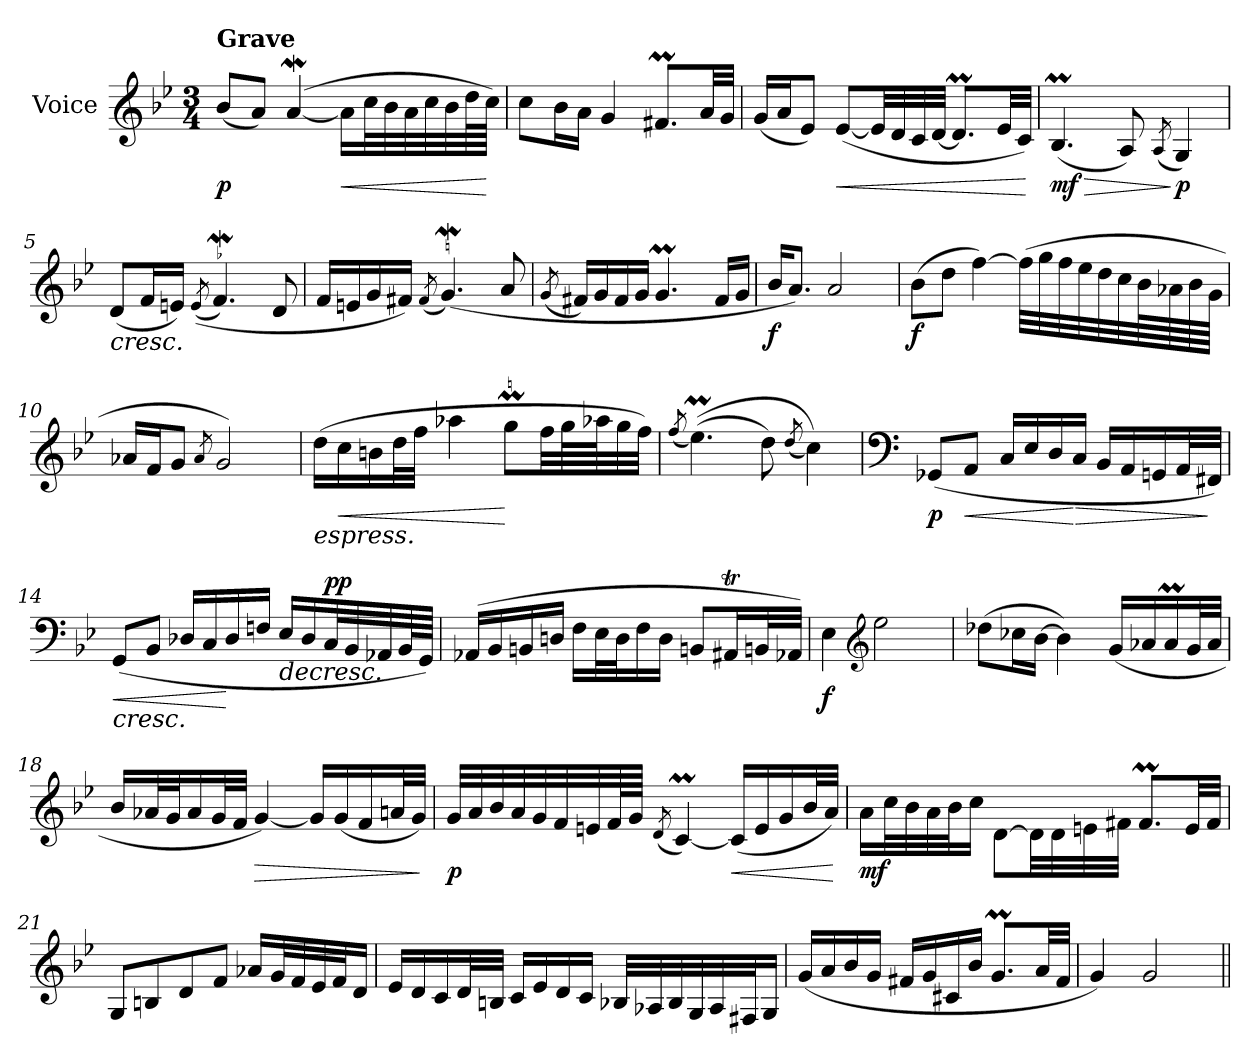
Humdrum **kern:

**kern	**dynam
*part1	*part1
*staff1	*staff1
*I"Voice	*
*I'V	*
*clefG2	*
*k[b-e-]	*
*M3/4	*
=1	=1
!LO:TX:a:B:t=Grave	!
!	!LO:DY:b
(<8b-/L	p
8a/J)	.
(>[4aW/	.
!	!LO:HP:b
16a\LL]	<
32cc\L	.
32b-\	.
32a\	.
32cc\	.
32b-\	.
64dd\L	.
64cc\JJJJ)	[
=2	=2
8cc\L	.
16b-\L	.
16a\JJ	.
4g/	.
8.f#Xm/L	.
32a/LL	.
32g/JJJ	.
=3	=3
(<16g/LL	.
16a/J	.
8e-/J)	.
!	!LO:HP:b
(>[8e-/L	<
32e-/LL]	.
32d/	.
32c/	.
[32d/JJJ	.
8.dm/L]	.
32e-/LL	.
32c/JJJ)	.
.	[
=4	=4
!	!LO:HP:b
!	!LO:DY:n=1:b
(>4.B-M/	> mf
8A/)	.
(<8qA/	.
!	!LO:DY:n=2:b
4G/)	] p
!!LO:LB:g=z
=5	=5
!LO:TX:b:i:t=cresc.	!
(<8d/L	.
16f/L	.
16en/JJ)	.
(<(<8qe/	.
4.fW/)	.
8d/	.
=6	=6
16f/LL	.
16en/	.
16g/	.
16f#X/JJ)	.
(<8qf#/	.
(<4.gW/)	.
8a/	.
=7	=7
(<8qg/	.
16f#X/LL)	.
16g/	.
16f#/	.
16g/JJ	.
4.gM/	.
16f#/LL	.
16g/JJ	.
=8	=8
!	!LO:DY:b
16b-/KL	f
8.a/J)	.
2a/	.
!!LO:LB:g=z
=9	=9
!	!LO:DY:b
(>8b-\L	f
8dd\J	.
[4ff\)	.
(>32ff\LLL]	.
32gg\	.
32ff\	.
32ee-\	.
32dd\	.
32cc\	.
64b-\L	.
64a-X\	.
64b-\	.
64g\JJJJ	.
=10	=10
16a-X/LL	.
16f/J	.
8g/J	.
8qa-/	.
2g/)	.
=11	=11
!LO:TX:b:i:t=espress.	!
(>16dd\LL	.
!	!LO:HP:b
16cc\	<
16bn\	.
32dd\L	.
32ff\JJJ	.
4aa-X\	.
8ggM\L	[
32ff\LL	.
64gg\L	.
64aa-\J	.
32gg\	.
32ff\JJJ)	.
=12	=12
(<8qff/	.
(>(>4.ee-M\)	.
8dd\)	.
(<8qdd/	.
4cc\))	.
!!LO:LB:g=z
=13	=13
*clefF4	*
!	!LO:DY:b
(>8GG-Xi/L	p
!	!LO:HP:b
8AA/J	<
16C/LL	.
16E-/	.
16D/	.
!	!LO:HP:n=1:b
16C/JJ	[ >
16BB-/LL	.
16AA/	.
16GG/	.
32AA/L	.
32FF#/JJJ)	]
=14	=14
!LO:TX:b:i:t=cresc.	!
!	!LO:HP:b
(>8GG/L	<
8BB-/J	.
16D-X/LL	.
16C/	.
16D-/	[
16Fn/JJ	.
!	!LO:HP:b
16E-/LL	>
16D-/	.
!	!LO:DY:a
!	!LO:DY:n=1:a
32C/L	p p
32BB-/	.
32AA-X/	.
64BB-/L	.
64GG/JJJJ)	.
.	]
=15	=15
(>16AA-X/LL	.
16BB-/	.
16BBni/	.
16Dn/JJ	.
16F\LL	.
32E-\L	.
32D\J	.
16F\	.
16D\JJ	.
8BBni/L	.
16AA#Xti/L	.
32BBni/L	.
32AA-/JJJ)	.
!!LO:LB:g=z
=16	=16
!	!LO:DY:b
4E-\	f
*clefG2	*
2ee-\	.
=17	=17
(>8dd-X\L	.
16cc-X\L	.
[16b-\JJ	.
4b-\])	.
(<16g/LL	.
16a-X/	.
16a-M/	.
32g/L	.
32a-/JJJ	.
=18	=18
16b-/LL	.
32a-X/L	.
32g/J	.
16a-/	.
32g/L	.
32f/JJJ	.
!	!LO:HP:b
[4g/)	>
16g/LL]	.
(<16g/	.
16f/	.
32an/L	.
32g/JJJ)	.
.	]
!!LO:LB:g=z
=19	=19
!	!LO:DY:b
32g/LLL	p
32a/	.
32b-/	.
32a/	.
32g/	.
32f/	.
32en/	.
64f/L	.
64g/JJJJ	.
(<8qd/	.
[4cM/)	.
!	!LO:HP:b
(<16c/LL]	<
16e/	.
16g/	.
32b-/L	.
32a/JJJ)	.
.	[
=20	=20
!	!LO:DY:b
16a\LL	mf
32cc\L	.
32b-\	.
32a\	.
32b-\J	.
16cc\JJ	.
[8d\L	.
32d\LL]	.
32d\	.
32en\	.
32f#X\JJJ	.
8.f#m/L	.
32e/LL	.
32f#/JJJ	.
!!LO:LB:g=z
=21	=21
8G/L	.
8Bn/	.
8d/	.
8f/J	.
16a-X/LL	.
32g/L	.
32f/	.
32e-/	.
32f/J	.
16d/JJ	.
=22	=22
16e-/LL	.
16d/	.
16c/	.
32d/L	.
32Bn/JJJ	.
16c/LL	.
16e-/	.
16d/	.
16c/JJ	.
32B-X/LLL	.
32A-X/	.
32B-/	.
32G/	.
32A-/	.
32F#X/J	.
16G/JJ	.
!!LO:LB:g=z
=23	=23
(<16g/LL	.
16a/	.
16b-/	.
16g/JJ	.
16f#X/LL	.
16g/	.
16c#X/	.
16b-/JJ	.
8.gM/L	.
32a/LL	.
32f#/JJJ	.
=24	=24
4g/)	.
2g/	.
=||	=||
*-	*-
